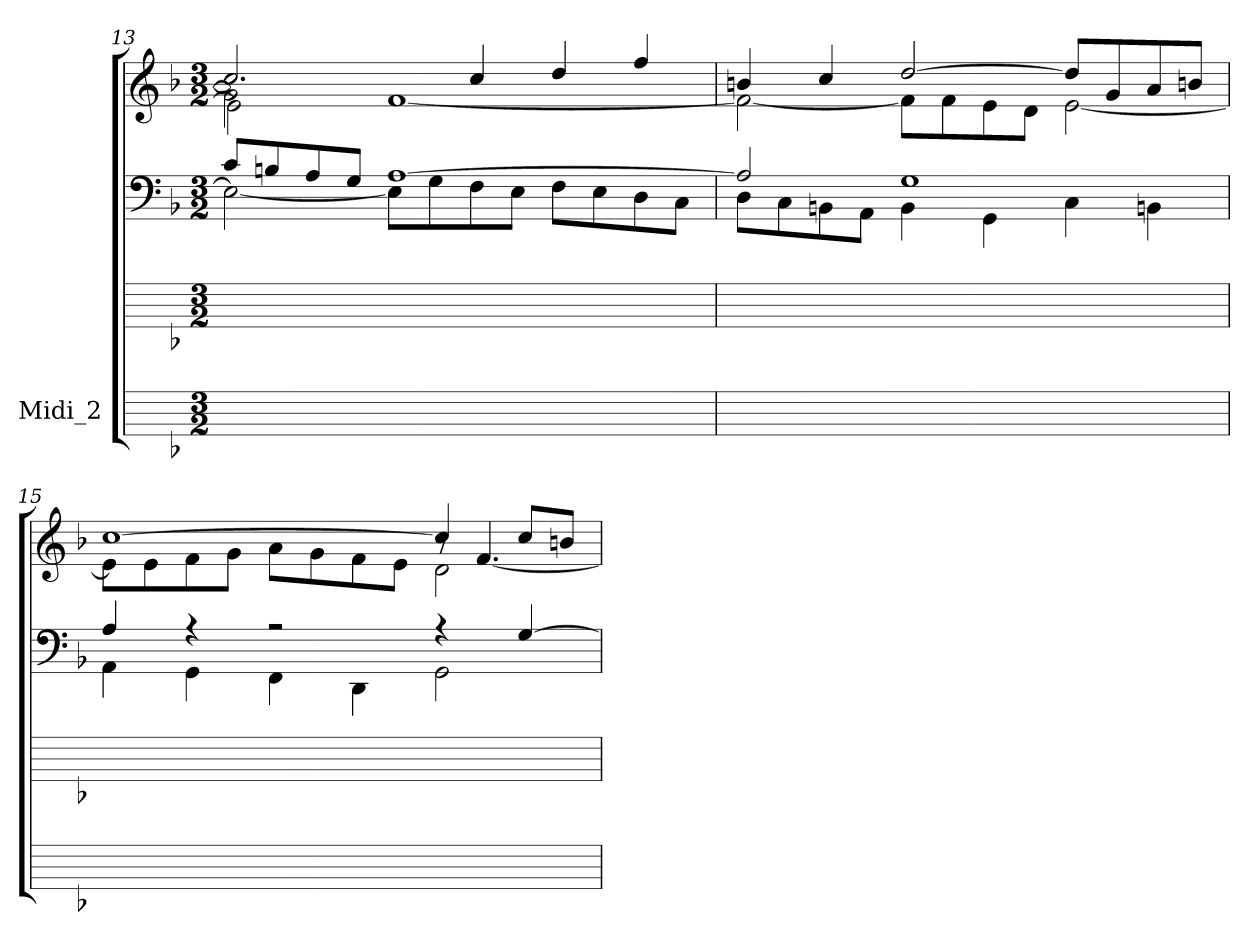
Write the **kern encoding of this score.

**kern	**kern	**kern	**kern
*part1	*part1	*part1	*part1
*staff4	*staff3	*staff2	*staff1
*I"Midi_2	*	*	*
!!LO:LB:g=z
*	*	*clefF4	*clefG2
*k[b-]	*k[b-]	*k[b-]	*k[b-]
*F:	*F:	*F:	*F:
*M3/2	*M3/2	*M3/2	*M3/2
=13	=13	=13	=13
*	*	*^	*^
*	*	*	*	*	*^
1.ryy	1.ryy	8cL	2E\_	2.cc/]	2g\]	2e\]
.	.	8Bn	.	.	.	.
.	.	8A	.	.	.	.
.	.	8GJ	.	.	.	.
.	.	[1A/	8EL]	.	[1f\	2ryy
.	.	.	8G	.	.	.
.	.	.	8F	4cc/	.	.
.	.	.	8EJ	.	.	.
.	.	.	8FL	4dd/	.	2ryy
.	.	.	8E	.	.	.
.	.	.	8D	4ff/	.	.
.	.	.	8CJ	.	.	.
=14	=14	=14	=14	=14	=14	=14
1.ryy	1.ryy	2A/]	8DL	4bn/	2f\_	1.ryy
.	.	.	8C	.	.	.
.	.	.	8BBn	4cc/	.	.
.	.	.	8AAJ	.	.	.
.	.	1G/	4BB\	[2dd/	8fL]	.
.	.	.	.	.	8f	.
.	.	.	4GG\	.	8e	.
.	.	.	.	.	8dJ	.
.	.	.	4C\	8dd/L]	[2e\	.
.	.	.	.	8g/	.	.
.	.	.	4BBn\	8a/	.	.
.	.	.	.	8bn/J	.	.
=15	=15	=15	=15	=15	=15	=15
1.ryy	1.ryy	4A/	4AA\	[1cc/	8e\L]	2ryy
.	.	.	.	.	8e\	.
.	.	4r	4GG\	.	8f\	.
.	.	.	.	.	8g\J	.
.	.	2r	4FF\	.	8a\L	2ryy
.	.	.	.	.	8g\	.
.	.	.	4DD\	.	8f\	.
.	.	.	.	.	8e\J	.
.	.	4r	2GG\	4cc/]	8r	2d\
.	.	.	.	.	[4.f/	.
.	.	[4G/	.	8cc/L	.	.
.	.	.	.	8bn/J	.	.
*	*	*v	*v	*	*	*
*	*	*	*v	*v	*v
=	=	=	=
*-	*-	*-	*-
